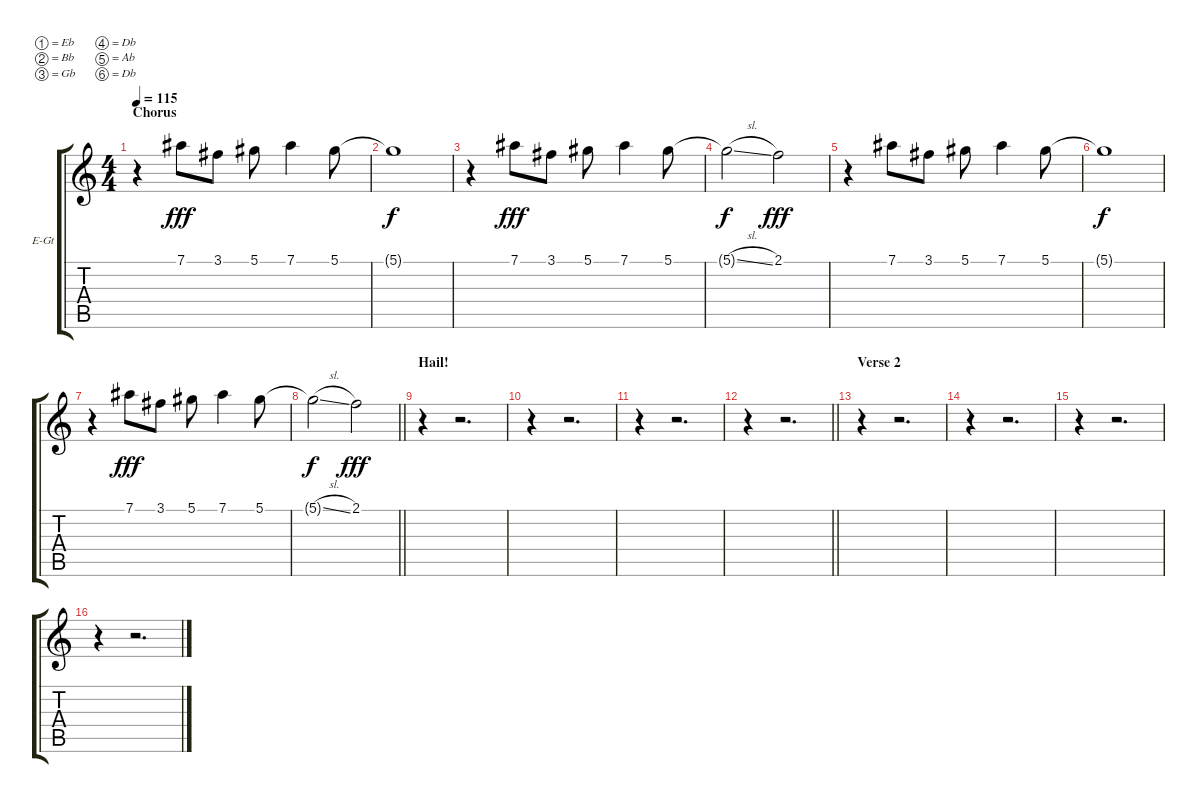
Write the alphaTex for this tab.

\bracketExtendMode groupsimilarinstruments
\firstSystemTrackNameOrientation horizontal
\otherSystemsTrackNameOrientation horizontal
\track ("Harmony Guitar" "E-Gt") {instrument distortionguitar}
\staff {score tabs}
\tuning (Eb4 Bb3 Gb3 Db3 Ab2 Db2)
\ts (4 4)
\section ("" "Chorus")
\tempo 115
\clef g2
\ks c
r.4{dy fff} 7.1.8 3.1.8 5.1.8 7.1.4 5.1.8 |
5.1{t}.1{dy f} |
r.4 7.1.8{dy fff} 3.1.8 5.1.8 7.1.4 5.1.8 |
5.1{sl t}.2{dy f} 2.1.2{dy fff} |
r.4 7.1.8 3.1.8 5.1.8 7.1.4 5.1.8 |
5.1{t}.1{dy f} |
r.4 7.1.8{dy fff} 3.1.8 5.1.8 7.1.4 5.1.8 |
\barLineRight lightlight
5.1{sl t}.2{dy f} 2.1.2{dy fff} |
\section ("" "Hail!")
r.4 r.2{d} |
r.4 r.2{d} |
r.4 r.2{d} |
\barLineRight lightlight
r.4 r.2{d} |
\section ("" "Verse 2")
r.4 r.2{d} |
r.4 r.2{d} |
r.4 r.2{d} |
r.4 r.2{d}
